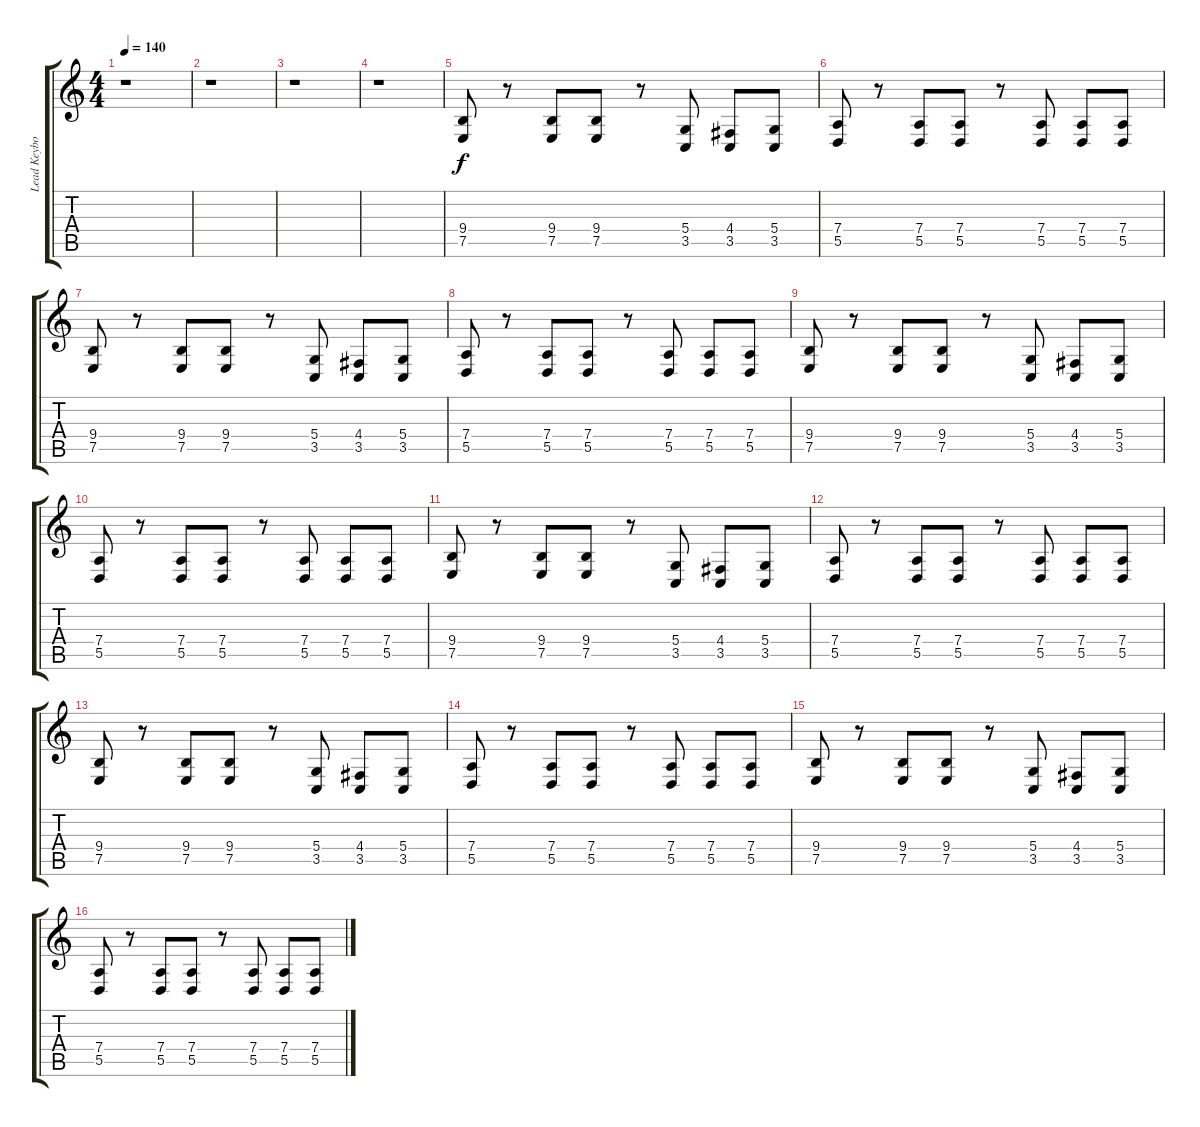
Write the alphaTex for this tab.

\track ("Lead Keyboards" "Lead Keybo") {instrument electricgrandpiano}
\staff {score tabs}
\tuning (E4 B3 G3 D3 A2 E2) {hide}
\ts (4 4)
\tempo 140
\clef g2
\ks c
r.1{dy f instrument electricgrandpiano} |
r.1 |
r.1 |
r.1 |
(9.4 7.5).8 r.8 (9.4 7.5).8 (9.4 7.5).8 r.8 (5.4 3.5).8 (4.4 3.5).8 (5.4 3.5).8 |
(7.4 5.5).8 r.8 (7.4 5.5).8 (7.4 5.5).8 r.8 (7.4 5.5).8 (7.4 5.5).8 (7.4 5.5).8 |
(9.4 7.5).8 r.8 (9.4 7.5).8 (9.4 7.5).8 r.8 (5.4 3.5).8 (4.4 3.5).8 (5.4 3.5).8 |
(7.4 5.5).8 r.8 (7.4 5.5).8 (7.4 5.5).8 r.8 (7.4 5.5).8 (7.4 5.5).8 (7.4 5.5).8 |
(9.4 7.5).8 r.8 (9.4 7.5).8 (9.4 7.5).8 r.8 (5.4 3.5).8 (4.4 3.5).8 (5.4 3.5).8 |
(7.4 5.5).8 r.8 (7.4 5.5).8 (7.4 5.5).8 r.8 (7.4 5.5).8 (7.4 5.5).8 (7.4 5.5).8 |
(9.4 7.5).8 r.8 (9.4 7.5).8 (9.4 7.5).8 r.8 (5.4 3.5).8 (4.4 3.5).8 (5.4 3.5).8 |
(7.4 5.5).8 r.8 (7.4 5.5).8 (7.4 5.5).8 r.8 (7.4 5.5).8 (7.4 5.5).8 (7.4 5.5).8 |
(9.4 7.5).8 r.8 (9.4 7.5).8 (9.4 7.5).8 r.8 (5.4 3.5).8 (4.4 3.5).8 (5.4 3.5).8 |
(7.4 5.5).8 r.8 (7.4 5.5).8 (7.4 5.5).8 r.8 (7.4 5.5).8 (7.4 5.5).8 (7.4 5.5).8 |
(9.4 7.5).8 r.8 (9.4 7.5).8 (9.4 7.5).8 r.8 (5.4 3.5).8 (4.4 3.5).8 (5.4 3.5).8 |
(7.4 5.5).8 r.8 (7.4 5.5).8 (7.4 5.5).8 r.8 (7.4 5.5).8 (7.4 5.5).8 (7.4 5.5).8
